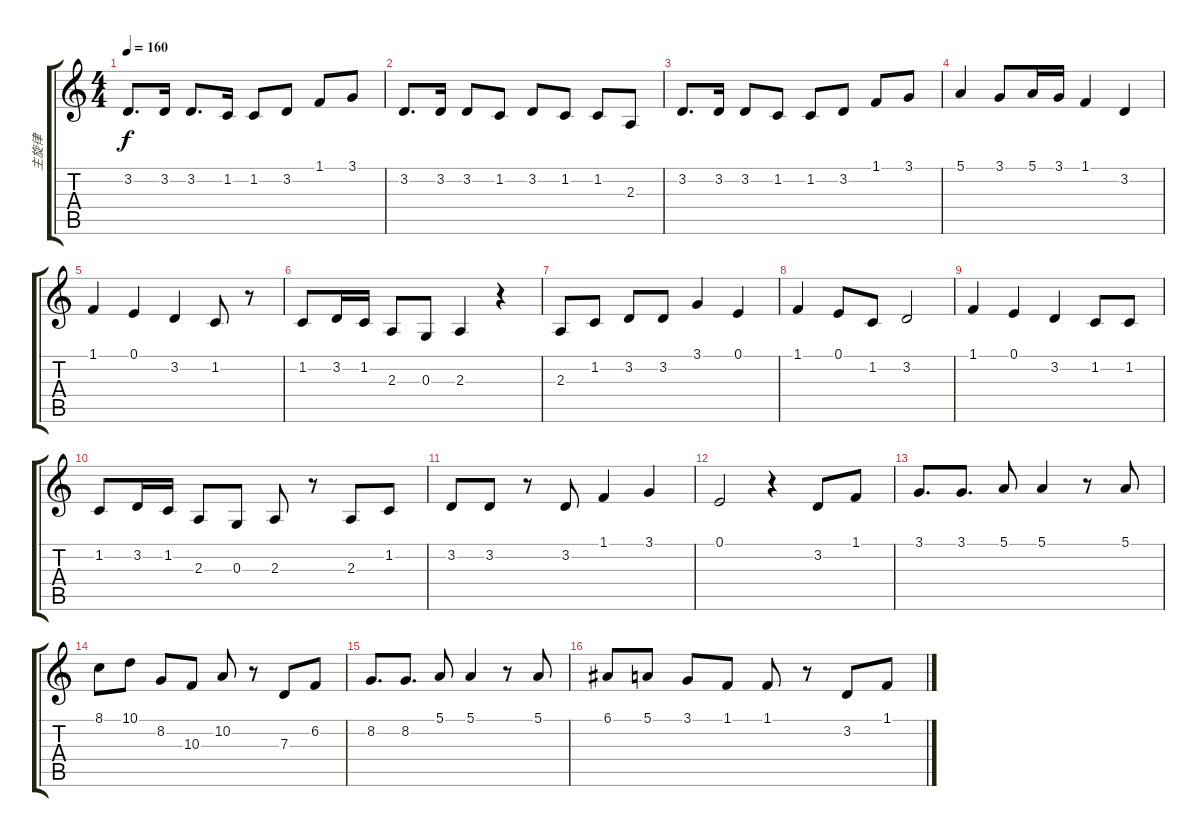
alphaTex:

\track ("主旋律" "主旋律") {instrument violin}
\staff {score tabs}
\tuning (E4 B3 G3 D3 A2 E2) {hide}
\ts (4 4)
\tempo 160
\clef g2
\ks c
3.2.8{d dy f} 3.2.16 3.2.8{d} 1.2.16 1.2.8 3.2.8 1.1.8 3.1.8 |
3.2.8{d} 3.2.16 3.2.8 1.2.8 3.2.8 1.2.8 1.2.8 2.3.8 |
3.2.8{d} 3.2.16 3.2.8 1.2.8 1.2.8 3.2.8 1.1.8 3.1.8 |
5.1.4 3.1.8 5.1.16 3.1.16 1.1.4 3.2.4 |
1.1.4 0.1.4 3.2.4 1.2.8 r.8 |
1.2.8 3.2.16 1.2.16 2.3.8 0.3.8 2.3.4 r.4 |
2.3.8 1.2.8 3.2.8 3.2.8 3.1.4 0.1.4 |
1.1.4 0.1.8 1.2.8 3.2.2 |
1.1.4 0.1.4 3.2.4 1.2.8 1.2.8 |
1.2.8 3.2.16 1.2.16 2.3.8 0.3.8 2.3.8 r.8 2.3.8 1.2.8 |
3.2.8 3.2.8 r.8 3.2.8 1.1.4 3.1.4 |
0.1.2 r.4 3.2.8 1.1.8 |
3.1.8{d} 3.1.8{d} 5.1.8 5.1.4 r.8 5.1.8 |
8.1.8 10.1.8 8.2.8 10.3.8 10.2.8 r.8 7.3.8 6.2.8 |
8.2.8{d} 8.2.8{d} 5.1.8 5.1.4 r.8 5.1.8 |
6.1.8 5.1.8 3.1.8 1.1.8 1.1.8 r.8 3.2.8 1.1.8
